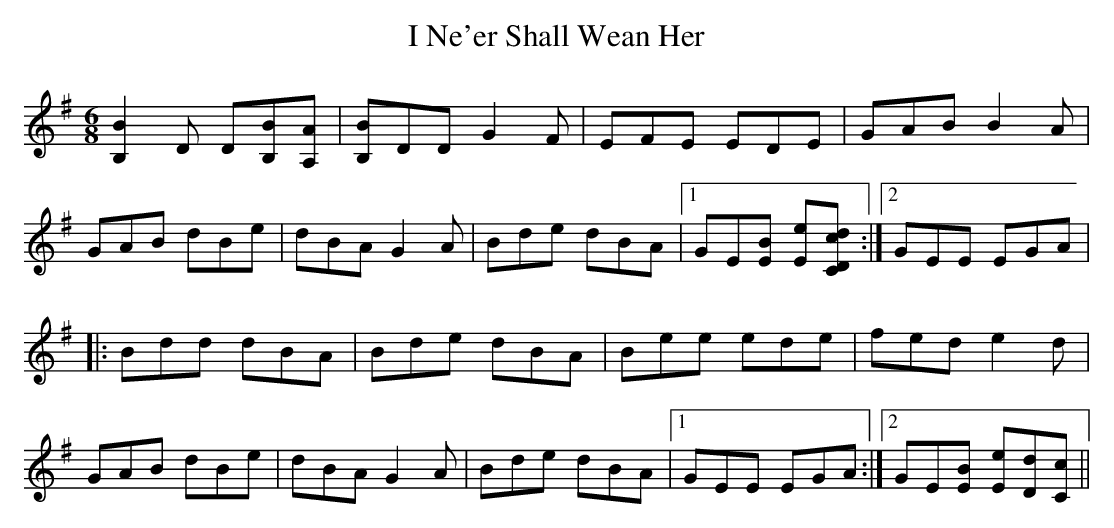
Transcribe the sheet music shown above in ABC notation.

X:1
T: I Ne'er Shall Wean Her
M: 6/8
L: 1/8
K: Gmaj
[BB,]2D D[BB,][AA,]|[BB,]DD G2F|EFE EDE|GAB B2A|
GAB dBe|dBA G2A|Bde dBA|1 GE[BE] [Ee][Dd[cC]:|2 GEE EGA|
|:Bdd dBA|Bde dBA|Bee ede|fed e2d|
GAB dBe|dBA G2A|Bde dBA|1 GEE EGA:|2 GE[EB] [Ee][Dd][Cc]||
